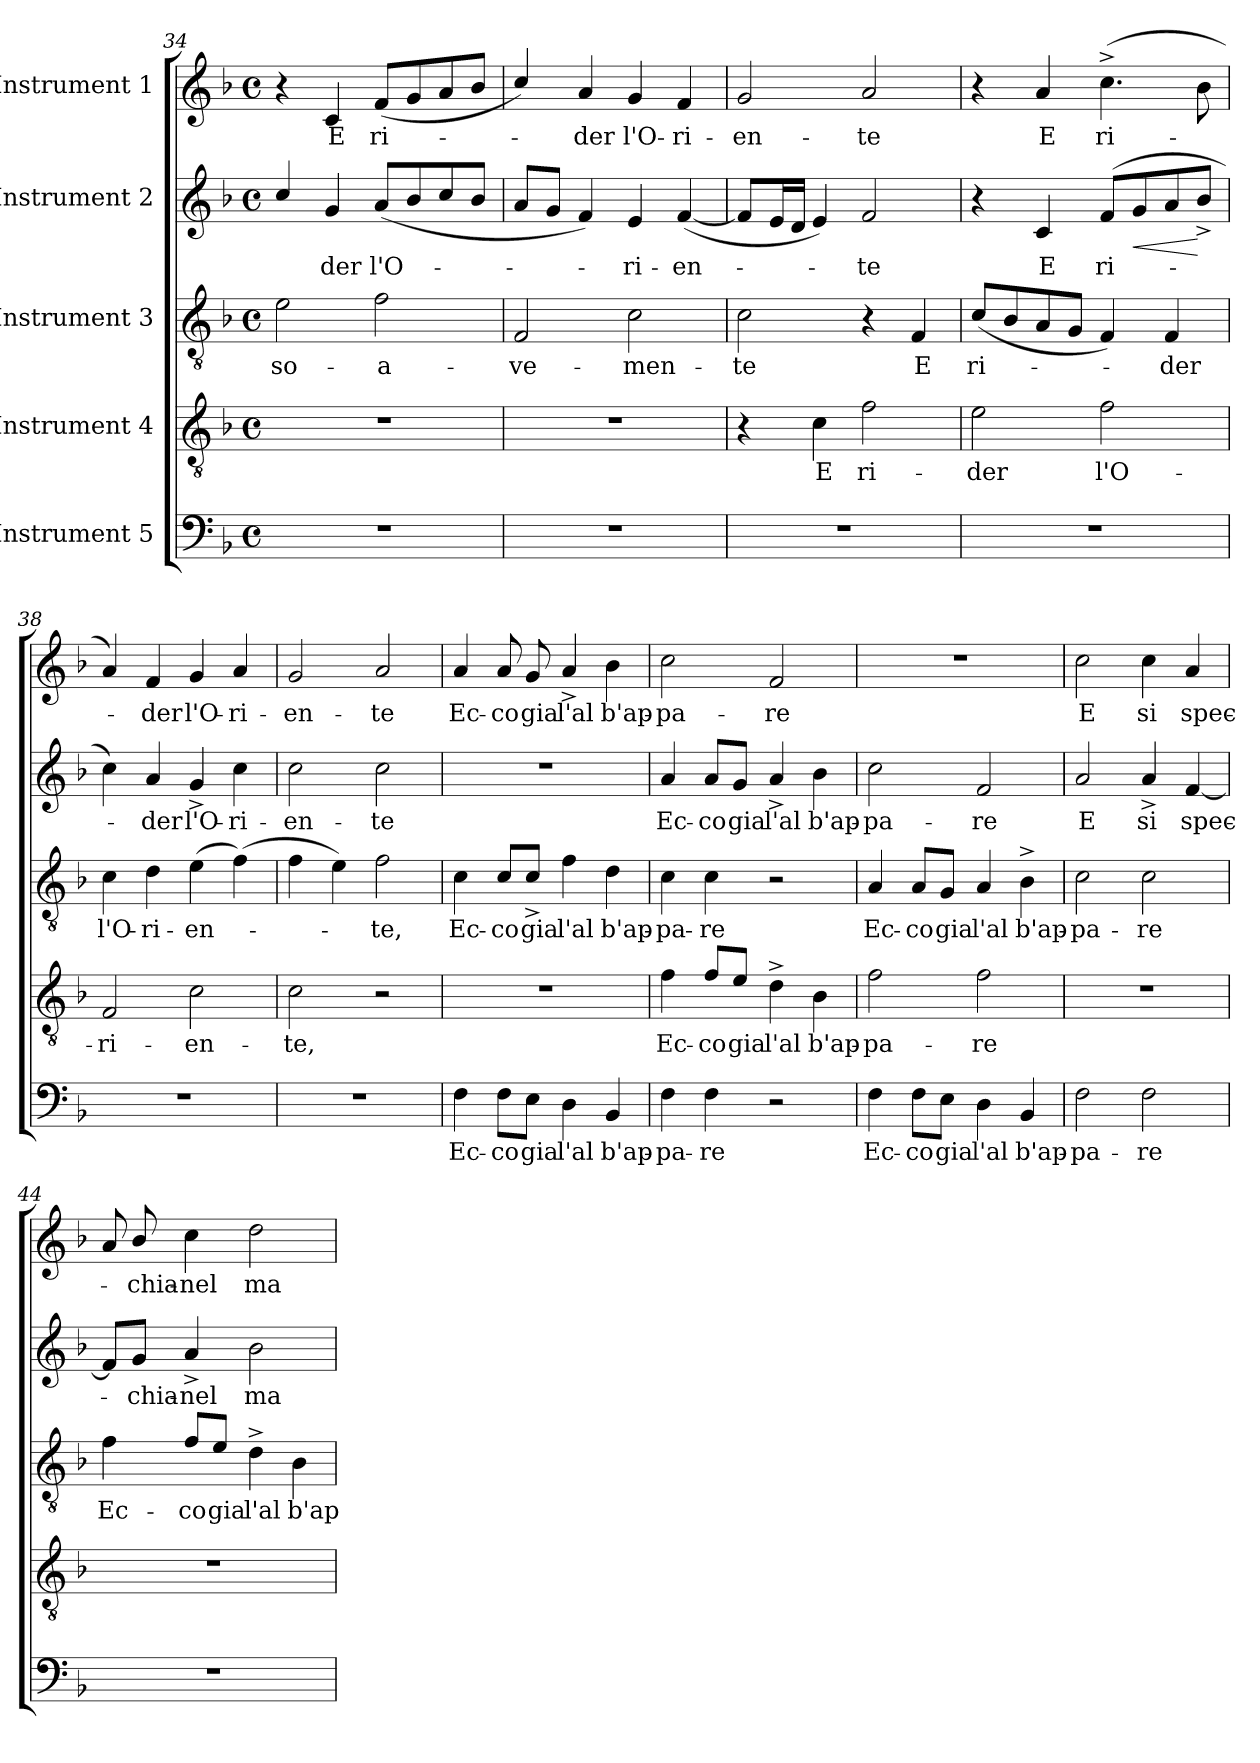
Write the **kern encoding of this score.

**kern	**text	**kern	**text	**kern	**text	**kern	**text	**dynam	**kern	**text
*part5	*part5	*part4	*part4	*part3	*part3	*part2	*part2	*part2	*part1	*part1
*staff5	*staff5	*staff4	*staff4	*staff3	*staff3	*staff2	*staff2	*staff2	*staff1	*staff1
*I"Instrument 5	*	*I"Instrument 4	*	*I"Instrument 3	*	*I"Instrument 2	*	*	*I"Instrument 1	*
*clefF4	*	*clefGv2	*	*clefGv2	*	*clefG2	*	*	*clefG2	*
*k[b-]	*	*k[b-]	*	*k[b-]	*	*k[b-]	*	*	*k[b-]	*
*F:	*	*F:	*	*F:	*	*F:	*	*	*F:	*
*M4/4	*	*M4/4	*	*M4/4	*	*M4/4	*	*	*M4/4	*
*met(c)	*	*met(c)	*	*met(c)	*	*met(c)	*	*	*met(c)	*
=34	=34	=34	=34	=34	=34	=34	=34	=34	=34	=34
!	!	!	!	!	!LO:LY:b:cj	!	!	!	!	!
1r	.	1r	.	2e\	so-	4cc/	.	.	4r	.
!	!	!	!	!	!	!	!LO:LY:b:cj	!	!	!LO:LY:b:cj
.	.	.	.	.	.	4g/	-der	.	4c/	E
!	!	!	!	!	!LO:LY:b:cj	!	!LO:LY:b	!	!	!LO:LY:b:cj
.	.	.	.	2f\	-a-	(<8a/L	l'O-	.	(<8f/L	ri-
.	.	.	.	.	.	8b-/	.	.	8g/	.
.	.	.	.	.	.	8cc/	.	.	8a/	.
.	.	.	.	.	.	8b-/J	.	.	8b-/J	.
=35	=35	=35	=35	=35	=35	=35	=35	=35	=35	=35
!	!	!	!	!	!LO:LY:b:cj	!	!	!	!	!
1r	.	1r	.	2F/	-ve-	8a/L	.	.	4cc/)	.
.	.	.	.	.	.	8g/J	.	.	.	.
!	!	!	!	!	!	!	!	!	!	!LO:LY:b:cj
.	.	.	.	.	.	4f/)	.	.	4a/	-der
!	!	!	!	!	!LO:LY:b:cj	!	!LO:LY:b:cj	!	!	!LO:LY:b:cj
.	.	.	.	2c\	-men-	4e/	-ri-	.	4g/	l'O-
!	!	!	!	!	!	!	!LO:LY:b	!	!	!LO:LY:b:rj
.	.	.	.	.	.	(<[<4f/	-en-	.	4f/	-ri-
=36	=36	=36	=36	=36	=36	=36	=36	=36	=36	=36
!	!	!	!	!	!LO:LY:b:cj	!	!	!	!	!LO:LY:b:cj
1r	.	4r	.	2c\	-te	8f/L]	.	.	2g/	-en-
.	.	.	.	.	.	16e/	.	.	.	.
.	.	.	.	.	.	16d/J	.	.	.	.
!	!	!	!LO:LY:b:cj	!	!	!	!	!	!	!
.	.	4c\	E	.	.	4e/)	.	.	.	.
!	!	!	!LO:LY:b:cj	!	!	!	!LO:LY:b:cj	!	!	!LO:LY:b:cj
.	.	2f\	ri-	4r	.	2f/	-te	.	2a/	-te
!	!	!	!	!	!LO:LY:b:cj	!	!	!	!	!
.	.	.	.	4F/	E	.	.	.	.	.
=37	=37	=37	=37	=37	=37	=37	=37	=37	=37	=37
!	!	!	!LO:LY:b:cj	!	!LO:LY:b:cj	!	!	!	!	!
1r	.	2e\	-der	(<8c/L	ri-	4r	.	.	4r	.
.	.	.	.	8B-/	.	.	.	.	.	.
!	!	!	!	!	!	!	!LO:LY:b:cj	!	!	!LO:LY:b:cj
.	.	.	.	8A/	.	4c/	E	.	4a/	E
.	.	.	.	8G/J	.	.	.	.	.	.
!	!	!	!LO:LY:b:cj	!	!	!	!LO:LY:b:cj	!	!	!LO:LY:b:cj
.	.	2f\	l'O-	4F/)	.	(<8f/L	ri-	.	(>4.cc^<\	ri-
!	!	!	!	!	!	!	!	!LO:HP:b	!	!
.	.	.	.	.	.	8g/	.	<	.	.
!	!	!	!	!	!LO:LY:b:cj	!	!	!	!	!
.	.	.	.	4F/	-der	8a/	.	.	.	.
.	.	.	.	.	.	8b-^>/J	.	[	8b-\	.
=38	=38	=38	=38	=38	=38	=38	=38	=38	=38	=38
!	!	!	!LO:LY:b:cj	!	!LO:LY:b:cj	!	!	!	!	!
1r	.	2F/	-ri-	4c\	l'O-	4cc\)	.	.	4a/)	.
!	!	!	!	!	!LO:LY:b:rj	!	!LO:LY:b:cj	!	!	!LO:LY:b:cj
.	.	.	.	4d\	-ri-	4a/	-der	.	4f/	-der
!	!	!	!LO:LY:b:cj	!	!LO:LY:b	!	!LO:LY:b	!	!	!LO:LY:b
.	.	2c\	-en-	(>4e\	-en-	4g^>/	l'O-	.	4g/	l'O-
!	!	!	!	!	!	!	!LO:LY:b:cj	!	!	!LO:LY:b:cj
.	.	.	.	(>4f\)	.	4cc\	-ri-	.	4a/	-ri-
!!LO:LB:g=z
=39	=39	=39	=39	=39	=39	=39	=39	=39	=39	=39
!	!	!	!LO:LY:b:cj	!	!	!	!LO:LY:b:cj	!	!	!LO:LY:b:cj
1r	.	2c\	-te,	4f\	.	2cc\	-en-	.	2g/	-en-
.	.	.	.	4e\)	.	.	.	.	.	.
!	!	!	!	!	!LO:LY:b:cj	!	!LO:LY:b:cj	!	!	!LO:LY:b:cj
.	.	2r	.	2f\	-te,	2cc\	-te	.	2a/	-te
=40	=40	=40	=40	=40	=40	=40	=40	=40	=40	=40
!	!LO:LY:b	!	!	!	!LO:LY:b	!	!	!	!	!LO:LY:b
4F\	Ec-	1r	.	4c\	Ec-	1r	.	.	4a/	Ec-
!	!LO:LY:b:rj	!	!	!	!LO:LY:b:rj	!	!	!	!	!LO:LY:b:rj
8F\L	-co	.	.	8c/L	-co	.	.	.	8a/	-co
!	!LO:LY:b:cj	!	!	!	!LO:LY:b:cj	!	!	!	!	!LO:LY:b:cj
8E\J	gia	.	.	8c^>/J	gia	.	.	.	8g/	gia
!	!LO:LY:b:cj	!	!	!	!LO:LY:b:cj	!	!	!	!	!LO:LY:b:cj
4D\	l'al	.	.	4f\	l'al	.	.	.	4a^>/	l'al
!	!LO:LY:b:cj	!	!	!	!LO:LY:b:cj	!	!	!	!	!LO:LY:b:cj
4BB-/	b'ap-	.	.	4d\	b'ap-	.	.	.	4b-\	b'ap-
=41	=41	=41	=41	=41	=41	=41	=41	=41	=41	=41
!	!LO:LY:b	!	!LO:LY:b	!	!LO:LY:b	!	!LO:LY:b	!	!	!LO:LY:b:cj
4F\	-pa-	4f\	Ec-	4c\	-pa-	4a/	Ec-	.	2cc\	-pa-
!	!LO:LY:b:rj	!	!LO:LY:b:rj	!	!LO:LY:b:rj	!	!LO:LY:b:rj	!	!	!
4F\	-re	8f/L	-co	4c\	-re	8a/L	-co	.	.	.
!	!	!	!LO:LY:b:cj	!	!	!	!LO:LY:b:cj	!	!	!
.	.	8e/J	gia	.	.	8g/J	gia	.	.	.
!	!	!	!LO:LY:b:cj	!	!	!	!LO:LY:b:cj	!	!	!LO:LY:b:cj
2r	.	4d^<\	l'al	2r	.	4a^>/	l'al	.	2f/	-re
!	!	!	!LO:LY:b:cj	!	!	!	!LO:LY:b:cj	!	!	!
.	.	4B-\	b'ap-	.	.	4b-\	b'ap-	.	.	.
=42	=42	=42	=42	=42	=42	=42	=42	=42	=42	=42
!	!LO:LY:b	!	!LO:LY:b:cj	!	!LO:LY:b	!	!LO:LY:b:cj	!	!	!
4F\	Ec-	2f\	-pa-	4A/	Ec-	2cc\	-pa-	.	1r	.
!	!LO:LY:b:rj	!	!	!	!LO:LY:b:rj	!	!	!	!	!
8F\L	-co	.	.	8A/L	-co	.	.	.	.	.
!	!LO:LY:b:cj	!	!	!	!LO:LY:b:cj	!	!	!	!	!
8E\J	gia	.	.	8G/J	gia	.	.	.	.	.
!	!LO:LY:b:cj	!	!LO:LY:b:cj	!	!LO:LY:b:cj	!	!LO:LY:b:cj	!	!	!
4D\	l'al	2f\	-re	4A/	l'al	2f/	-re	.	.	.
!	!LO:LY:b:cj	!	!	!	!LO:LY:b:cj	!	!	!	!	!
4BB-/	b'ap-	.	.	4B-^<\	b'ap-	.	.	.	.	.
=43	=43	=43	=43	=43	=43	=43	=43	=43	=43	=43
!	!LO:LY:b	!	!	!	!LO:LY:b	!	!LO:LY:b:cj	!	!	!LO:LY:b:cj
2F\	-pa-	1r	.	2c\	-pa-	2a/	E	.	2cc\	E
!	!LO:LY:b:rj	!	!	!	!LO:LY:b:rj	!	!LO:LY:b:cj	!	!	!LO:LY:b:cj
2F\	-re	.	.	2c\	-re	4a^>/	si	.	4cc\	si
!	!	!	!	!	!	!	!LO:LY:b	!	!	!LO:LY:b
.	.	.	.	.	.	[>4f/	spec-	.	4a/	spec-
!!LO:PB:g=z
=44	=44	=44	=44	=44	=44	=44	=44	=44	=44	=44
!	!	!	!	!	!LO:LY:b:cj	!	!	!	!	!
1r	.	1r	.	4f\	Ec-	8f/L]	.	.	8a/	.
!	!	!	!	!	!	!	!LO:LY:b	!	!	!LO:LY:b
.	.	.	.	.	.	8g/J	-chia-	.	8b-/	-chia-
!	!	!	!	!	!LO:LY:b:cj	!	!LO:LY:b:rj	!	!	!LO:LY:b:rj
.	.	.	.	8f/L	-co	4a^>/	-nel	.	4cc\	-nel
!	!	!	!	!	!LO:LY:b:cj	!	!	!	!	!
.	.	.	.	8e/J	gia	.	.	.	.	.
!	!	!	!	!	!LO:LY:b:cj	!	!LO:LY:b:cj	!	!	!LO:LY:b:cj
.	.	.	.	4d^<\	l'al	2b-\	ma-	.	2dd\	ma-
!	!	!	!	!	!LO:LY:b:cj	!	!	!	!	!
.	.	.	.	4B-\	b'ap-	.	.	.	.	.
=	=	=	=	=	=	=	=	=	=	=
*-	*-	*-	*-	*-	*-	*-	*-	*-	*-	*-
